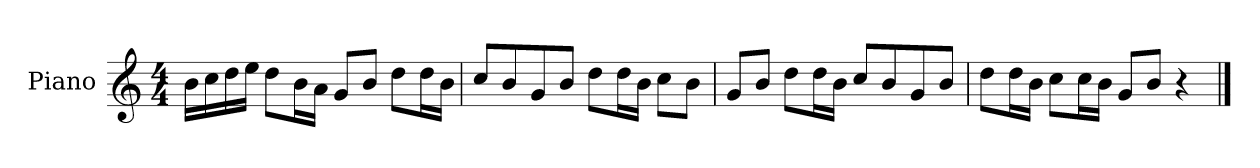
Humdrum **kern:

**kern
*part1
*staff1
*I"Piano
*I'P-no
*clefG2
*k[]
*M4/4
*MM90
=1
16b\LL
16cc\
16dd\
16ee\JJ
8dd\L
16b\L
16a\JJ
8g/L
8b/J
8dd\L
16dd\L
16b\JJ
=2
8cc/L
8b/
8g/
8b/J
8dd\L
16dd\L
16b\JJ
8cc\L
8b\J
=3
8g/L
8b/J
8dd\L
16dd\L
16b\JJ
8cc/L
8b/
8g/
8b/J
=4
8dd\L
16dd\L
16b\JJ
8cc\L
16cc\L
16b\JJ
8g/L
8b/J
4r
==
*-
